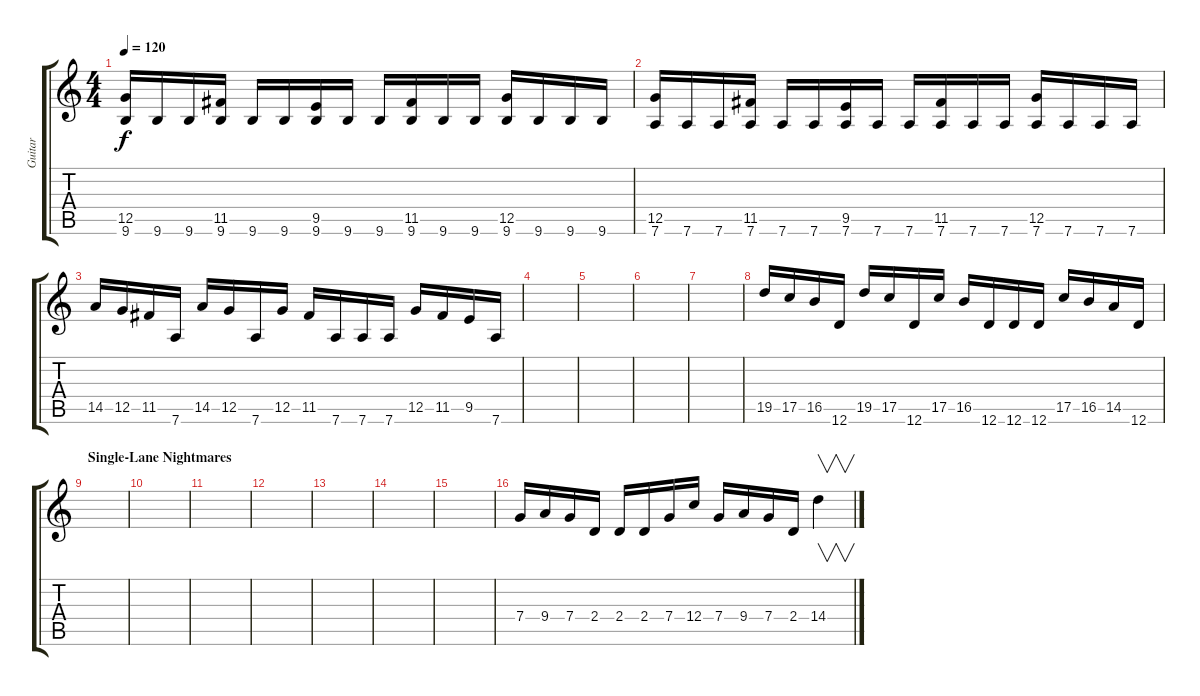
\track ("Guitar" "Guitar") {instrument distortionguitar}
\staff {score tabs}
\tuning (D4 A3 F3 C3 G2 D2) {hide}
\ts (4 4)
\tempo 120
\clef g2
\ks c
(12.5 9.6).16{dy f} 9.6.16 9.6.16 (11.5 9.6).16 9.6.16 9.6.16 (9.5 9.6).16 9.6.16 9.6.16 (11.5 9.6).16 9.6.16 9.6.16 (12.5 9.6).16 9.6.16 9.6.16 9.6.16 |
(12.5 7.6).16 7.6.16 7.6.16 (11.5 7.6).16 7.6.16 7.6.16 (9.5 7.6).16 7.6.16 7.6.16 (11.5 7.6).16 7.6.16 7.6.16 (12.5 7.6).16 7.6.16 7.6.16 7.6.16 |
14.5.16 12.5.16 11.5.16 7.6.16 14.5.16 12.5.16 7.6.16 12.5.16 11.5.16 7.6.16 7.6.16 7.6.16 12.5.16 11.5.16 9.5.16 7.6.16 |
|
|
|
|
19.5.16 17.5.16 16.5.16 12.6.16 19.5.16 17.5.16 12.6.16 17.5.16 16.5.16 12.6.16 12.6.16 12.6.16 17.5.16 16.5.16 14.5.16 12.6.16 |
\section ("" "Single-Lane Nightmares")
|
|
|
|
|
|
|
7.4.16 9.4.16 7.4.16 2.4.16 2.4.16 2.4.16 7.4.16 12.4.16 7.4.16 9.4.16 7.4.16 2.4.16 14.4.4{v}
